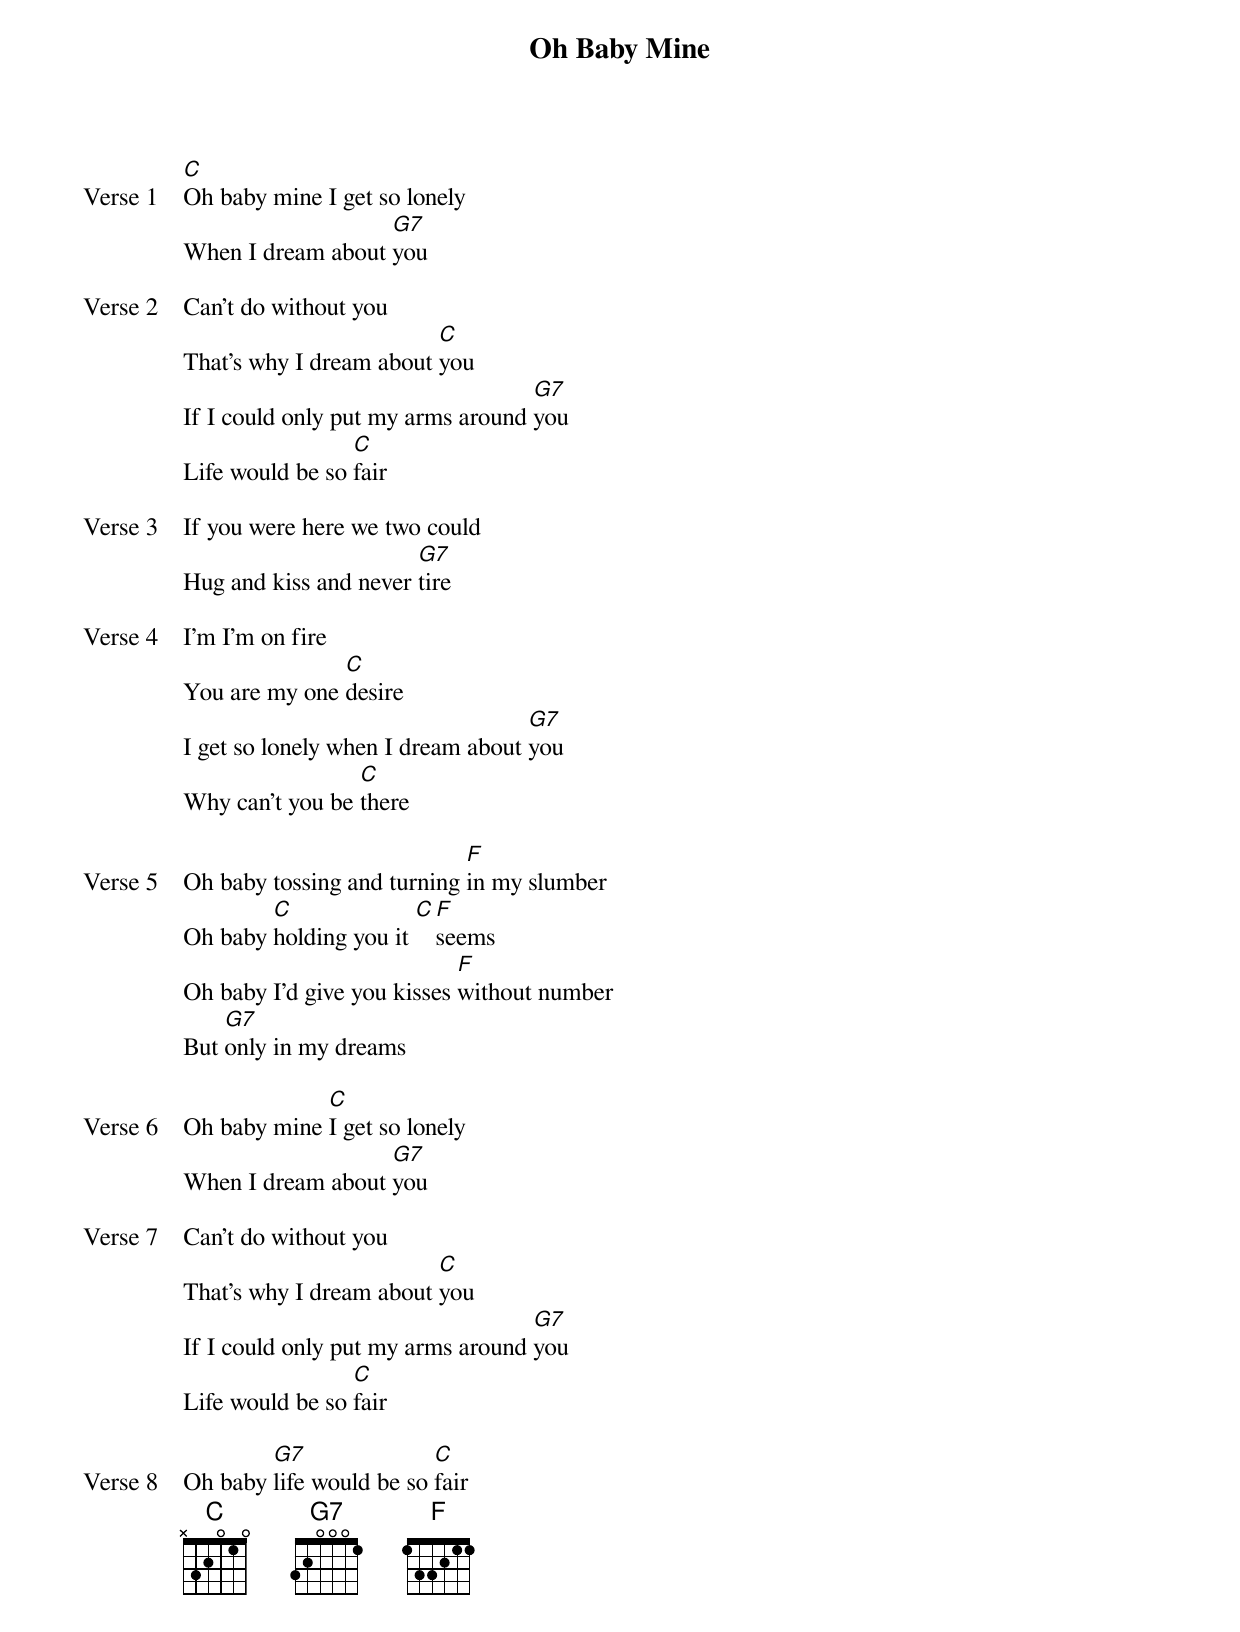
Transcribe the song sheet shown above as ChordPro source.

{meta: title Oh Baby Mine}
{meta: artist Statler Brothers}
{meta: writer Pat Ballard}

{start_of_verse: Verse 1}
[C]Oh baby mine I get so lonely
When I dream about [G7]you
{end_of_verse}

{start_of_verse: Verse 2}
Can’t do without you
That’s why I dream about [C]you
If I could only put my arms around [G7]you
Life would be so [C]fair
{end_of_verse}

{start_of_verse: Verse 3}
If you were here we two could
Hug and kiss and never [G7]tire
{end_of_verse}

{start_of_verse: Verse 4}
I’m I'm on fire
You are my one [C]desire
I get so lonely when I dream about [G7]you
Why can't you be [C]there
{end_of_verse}

{start_of_verse: Verse 5}
Oh baby tossing and turning [F]in my slumber
Oh baby [C]holding you it [C][F]seems
Oh baby I'd give you kisses [F]without number
But [G7]only in my dreams
{end_of_verse}

{start_of_verse: Verse 6}
Oh baby mine [C]I get so lonely
When I dream about [G7]you
{end_of_verse}

{start_of_verse: Verse 7}
Can’t do without you
That’s why I dream about [C]you
If I could only put my arms around [G7]you
Life would be so [C]fair
{end_of_verse}

{start_of_verse: Verse 8}
Oh baby [G7]life would be so [C]fair
{end_of_verse}
